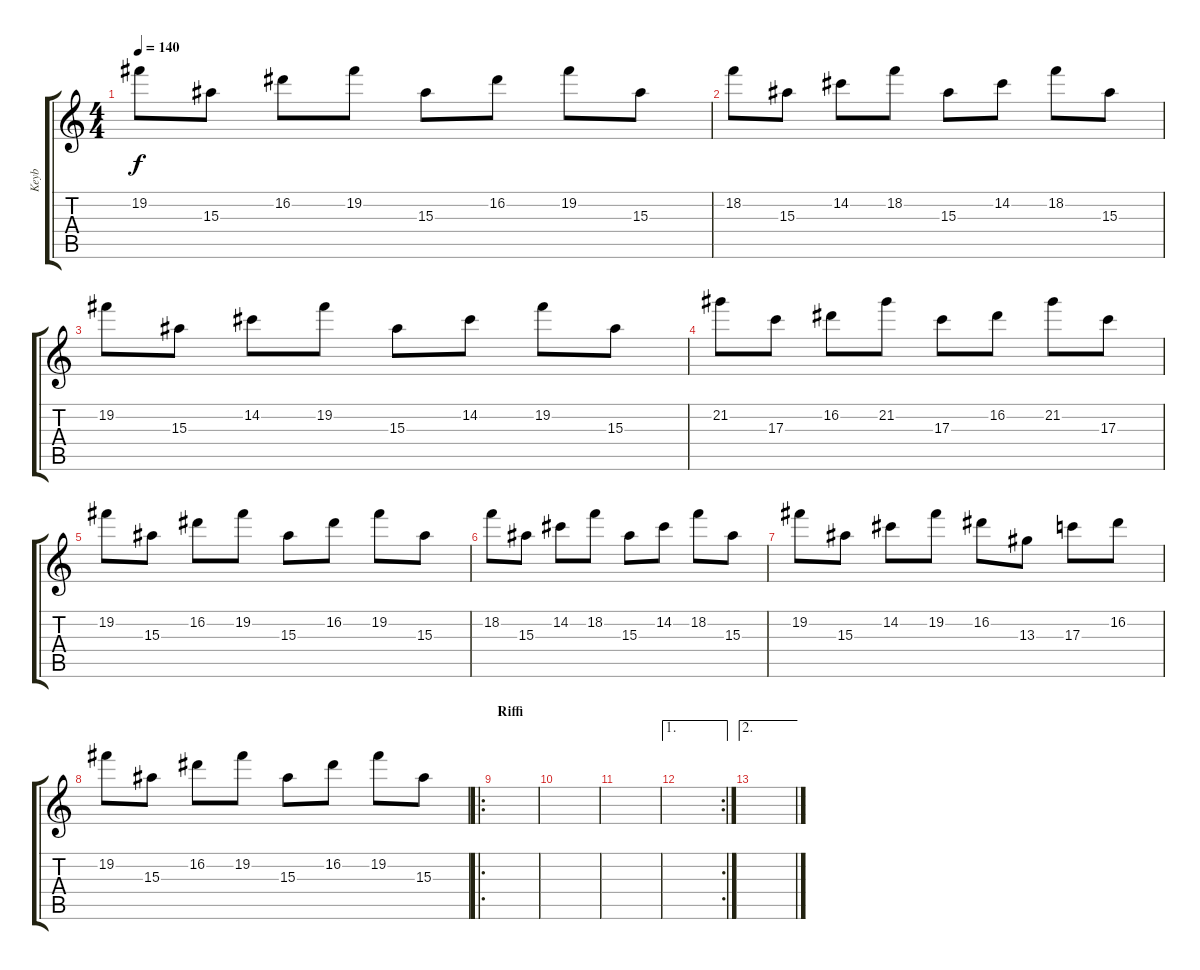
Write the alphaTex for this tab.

\track ("Keyb" "Keyb") {instrument musicbox}
\staff {score tabs}
\tuning (E5 B4 G4 D4 A3 E3) {hide}
\ts (4 4)
\tempo 140
\clef g2
\ks c
19.2.8{dy f} 15.3.8 16.2.8 19.2.8 15.3.8 16.2.8 19.2.8 15.3.8 |
18.2.8 15.3.8 14.2.8 18.2.8 15.3.8 14.2.8 18.2.8 15.3.8 |
19.2.8 15.3.8 14.2.8 19.2.8 15.3.8 14.2.8 19.2.8 15.3.8 |
21.2.8 17.3.8 16.2.8 21.2.8 17.3.8 16.2.8 21.2.8 17.3.8 |
19.2.8 15.3.8 16.2.8 19.2.8 15.3.8 16.2.8 19.2.8 15.3.8 |
18.2.8 15.3.8 14.2.8 18.2.8 15.3.8 14.2.8 18.2.8 15.3.8 |
19.2.8 15.3.8 14.2.8 19.2.8 16.2.8 13.3.8 17.3.8 16.2.8 |
19.2.8 15.3.8 16.2.8 19.2.8 15.3.8 16.2.8 19.2.8 15.3.8 |
\ro
\section ("" "Riffi")
|
|
|
\ae 1
\rc 2
|
\ae 2
